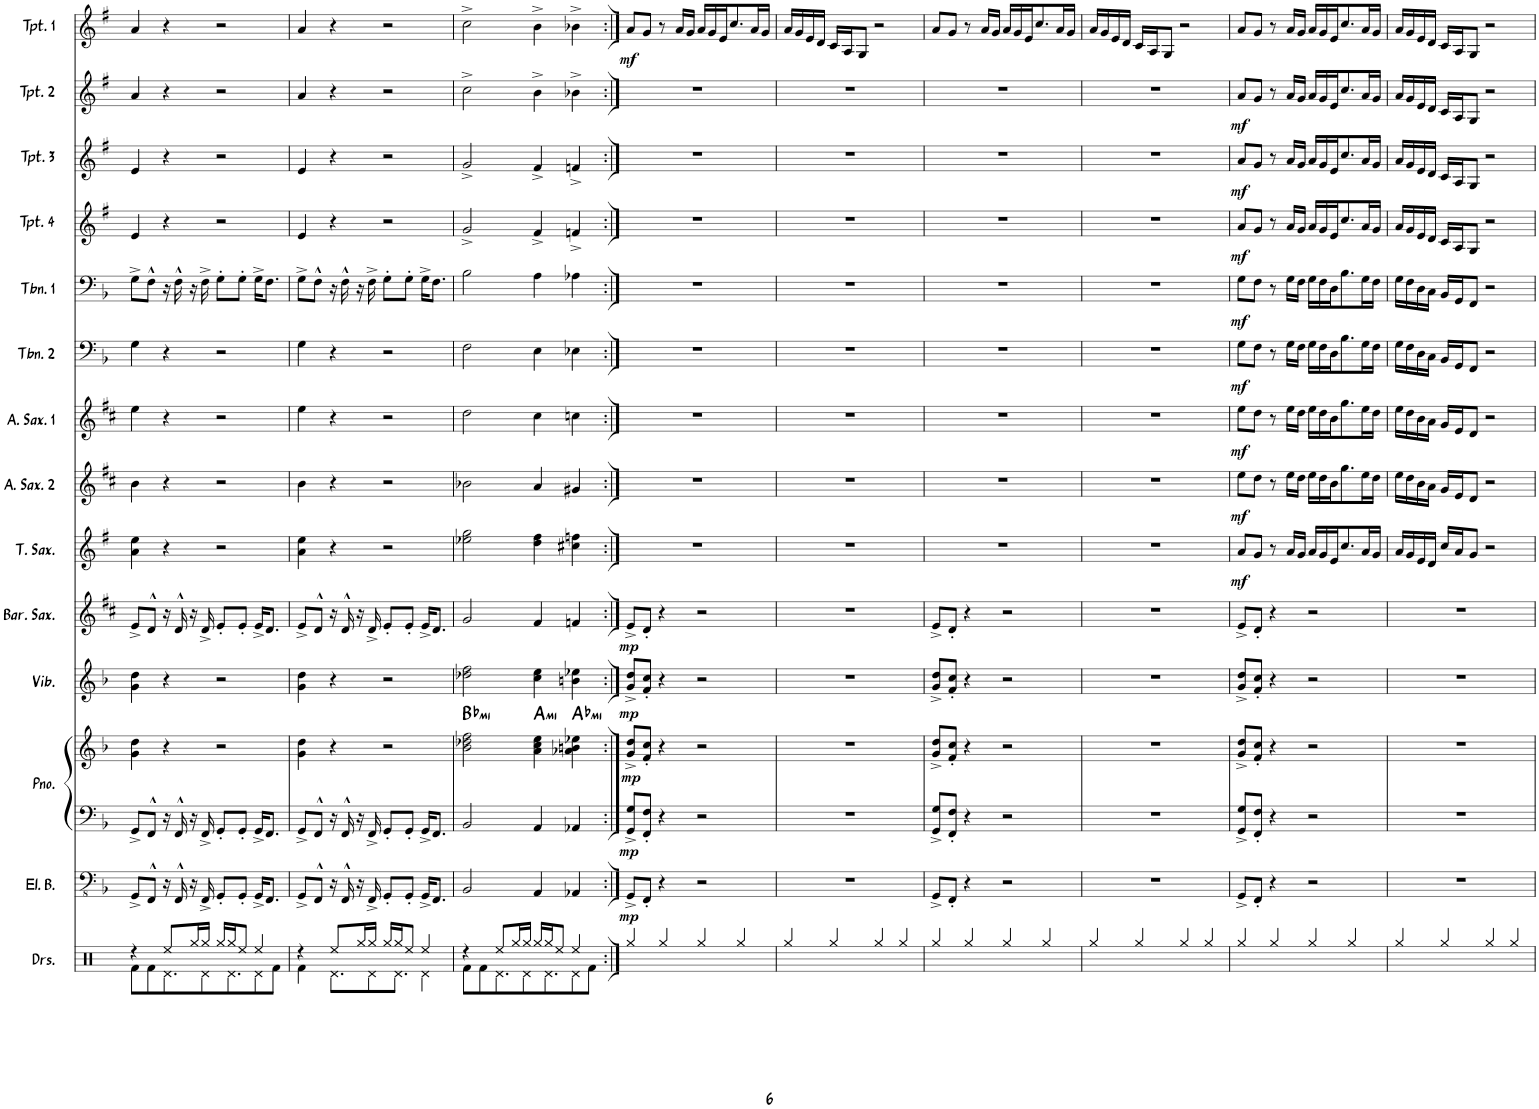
**kern	**kern	**dynam	**kern	**kern	**dynam	**harte	**kern	**dynam	**kern	**dynam	**kern	**dynam	**kern	**dynam	**kern	**dynam	**kern	**dynam	**kern	**dynam	**kern	**dynam	**kern	**dynam	**kern	**dynam	**kern	**dynam
*part14	*part13	*part13	*part12	*part12	*part12	*part12	*part11	*part11	*part10	*part10	*part9	*part9	*part8	*part8	*part7	*part7	*part6	*part6	*part5	*part5	*part4	*part4	*part3	*part3	*part2	*part2	*part1	*part1
*staff15	*staff14	*staff14	*staff13	*staff12	*staff12/13	*	*staff11	*staff11	*staff10	*staff10	*staff9	*staff9	*staff8	*staff8	*staff7	*staff7	*staff6	*staff6	*staff5	*staff5	*staff4	*staff4	*staff3	*staff3	*staff2	*staff2	*staff1	*staff1
*I"Drumset	*I"Electric Bass	*	*I"Piano	*	*	*	*I"Vibraphone	*	*I"Baritone Saxophone	*	*I"Tenor Saxophone	*	*I"Alto Saxophone 2	*	*I"Alto Saxophone 1	*	*I"Trombone 2	*	*I"Trombone 1	*	*I"Bb Trumpet 4	*	*I"Bb Trumpet 3	*	*I"Bb Trumpet 2	*	*I"Bb Trumpet 1	*
*I'Drs.	*I'El. B.	*	*I'Pno.	*	*	*	*I'Vib.	*	*I'Bar. Sax.	*	*I'T. Sax.	*	*I'A. Sax. 2	*	*I'A. Sax. 1	*	*I'Tbn. 2	*	*I'Tbn. 1	*	*I'Tpt. 4	*	*I'Tpt. 3	*	*I'Tpt. 2	*	*I'Tpt. 1	*
!!LO:PB:g=z
*clefX	*clefFv4	*	*clefF4	*clefG2	*	*	*clefG2	*	*clefG2	*	*clefG2	*	*clefG2	*	*clefG2	*	*clefF4	*	*clefF4	*	*clefG2	*	*clefG2	*	*clefG2	*	*clefG2	*
*	*	*	*	*	*	*	*	*	*Trd12c21	*	*Trd8c14	*	*Trd5c9	*	*Trd5c9	*	*	*	*	*	*Trd1c2	*	*Trd1c2	*	*Trd1c2	*	*Trd1c2	*
*k[b-]	*k[b-]	*	*k[b-]	*k[b-]	*	*	*k[b-]	*	*k[f#c#]	*	*k[f#]	*	*k[f#c#]	*	*k[f#c#]	*	*k[b-]	*	*k[b-]	*	*k[f#]	*	*k[f#]	*	*k[f#]	*	*k[f#]	*
*M4/4	*M4/4	*	*M4/4	*M4/4	*	*	*M4/4	*	*M4/4	*	*M4/4	*	*M4/4	*	*M4/4	*	*M4/4	*	*M4/4	*	*M4/4	*	*M4/4	*	*M4/4	*	*M4/4	*
=31	=31	=31	=31	=31	=31	=31	=31	=31	=31	=31	=31	=31	=31	=31	=31	=31	=31	=31	=31	=31	=31	=31	=31	=31	=31	=31	=31	=31
*^	*	*	*	*	*	*	*	*	*	*	*	*	*	*	*	*	*	*	*	*	*	*	*	*	*	*	*	*
4r	8Rf\L	8GGG^/L	.	8GG^/L	4g\ 4dd\	.	.	4g\ 4dd\	.	8e^/L	.	4a\ 4ee\	.	4b\	.	4ee\	.	4G\	.	8G^\L	.	4e/	.	4e/	.	4a/	.	4a/	.
.	8Rf\	8FFF^^/J	.	8FF^^/J	.	.	.	.	.	8d^^/J	.	.	.	.	.	.	.	.	.	8F^^\J	.	.	.	.	.	.	.	.	.
8Ree/L	8.Rd\	16r	.	16r	4r	.	.	4r	.	16r	.	4r	.	4r	.	4r	.	4r	.	16r	.	4r	.	4r	.	4r	.	4r	.
.	.	16FFF^^/	.	16FF^^/	.	.	.	.	.	16d^^/	.	.	.	.	.	.	.	.	.	16F^^\	.	.	.	.	.	.	.	.	.
16Rgg/L	.	16r	.	16r	.	.	.	.	.	16r	.	.	.	.	.	.	.	.	.	16r	.	.	.	.	.	.	.	.	.
16Rgg/JJ	8Rd\	16FFF^/	.	16FF^/	.	.	.	.	.	16d^/	.	.	.	.	.	.	.	.	.	16F^\	.	.	.	.	.	.	.	.	.
16Rgg/LL	.	8GGG'/L	.	8GG'/L	2r	.	.	2r	.	8e'/L	.	2r	.	2r	.	2r	.	2r	.	8G'\L	.	2r	.	2r	.	2r	.	2r	.
16Rgg/J	8.Rd\	.	.	.	.	.	.	.	.	.	.	.	.	.	.	.	.	.	.	.	.	.	.	.	.	.	.	.	.
8Ree/J	.	8GGG'/J	.	8GG'/J	.	.	.	.	.	8e'/J	.	.	.	.	.	.	.	.	.	8G'\J	.	.	.	.	.	.	.	.	.
4Ree/	8Rd\	16GGG^/KL	.	16GG^/KL	.	.	.	.	.	16e^/KL	.	.	.	.	.	.	.	.	.	16G^\KL	.	.	.	.	.	.	.	.	.
.	.	8.FFF/J	.	8.FF/J	.	.	.	.	.	8.d/J	.	.	.	.	.	.	.	.	.	8.F\J	.	.	.	.	.	.	.	.	.
.	8Rf\J	.	.	.	.	.	.	.	.	.	.	.	.	.	.	.	.	.	.	.	.	.	.	.	.	.	.	.	.
=32	=32	=32	=32	=32	=32	=32	=32	=32	=32	=32	=32	=32	=32	=32	=32	=32	=32	=32	=32	=32	=32	=32	=32	=32	=32	=32	=32	=32	=32
4r	4Rf\	8GGG^/L	.	8GG^/L	4g\ 4dd\	.	.	4g\ 4dd\	.	8e^/L	.	4a\ 4ee\	.	4b\	.	4ee\	.	4G\	.	8G^\L	.	4e/	.	4e/	.	4a/	.	4a/	.
.	.	8FFF^^/J	.	8FF^^/J	.	.	.	.	.	8d^^/J	.	.	.	.	.	.	.	.	.	8F^^\J	.	.	.	.	.	.	.	.	.
8Ree/L	8.Rd\L	16r	.	16r	4r	.	.	4r	.	16r	.	4r	.	4r	.	4r	.	4r	.	16r	.	4r	.	4r	.	4r	.	4r	.
.	.	16FFF^^/	.	16FF^^/	.	.	.	.	.	16d^^/	.	.	.	.	.	.	.	.	.	16F^^\	.	.	.	.	.	.	.	.	.
16Rgg/L	.	16r	.	16r	.	.	.	.	.	16r	.	.	.	.	.	.	.	.	.	16r	.	.	.	.	.	.	.	.	.
16Rgg/JJ	8Rd\	16FFF^/	.	16FF^/	.	.	.	.	.	16d^/	.	.	.	.	.	.	.	.	.	16F^\	.	.	.	.	.	.	.	.	.
16Rgg/LL	.	8GGG'/L	.	8GG'/L	2r	.	.	2r	.	8e'/L	.	2r	.	2r	.	2r	.	2r	.	8G'\L	.	2r	.	2r	.	2r	.	2r	.
16Rgg/J	8.Rd\J	.	.	.	.	.	.	.	.	.	.	.	.	.	.	.	.	.	.	.	.	.	.	.	.	.	.	.	.
8Ree/J	.	8GGG'/J	.	8GG'/J	.	.	.	.	.	8e'/J	.	.	.	.	.	.	.	.	.	8G'\J	.	.	.	.	.	.	.	.	.
4Ree/	4Rd\	16GGG^/KL	.	16GG^/KL	.	.	.	.	.	16e^/KL	.	.	.	.	.	.	.	.	.	16G^\KL	.	.	.	.	.	.	.	.	.
.	.	8.FFF/J	.	8.FF/J	.	.	.	.	.	8.d/J	.	.	.	.	.	.	.	.	.	8.F\J	.	.	.	.	.	.	.	.	.
=33	=33	=33	=33	=33	=33	=33	=33	=33	=33	=33	=33	=33	=33	=33	=33	=33	=33	=33	=33	=33	=33	=33	=33	=33	=33	=33	=33	=33	=33
!	!	!	!	!	!	!	!LO:H:kt=mi	!	!	!	!	!	!	!	!	!	!	!	!	!	!	!	!	!	!	!	!	!	!
4r	8Rf\L	2BBB-/	.	2BB-/	2b-\ 2dd-X\ 2ff\	.	Bb:min	2dd-X\ 2ff\	.	2g/	.	2ee-X\ 2gg\	.	2b-X\	.	2dd\	.	2F\	.	2B-\	.	2g^/	.	2g^/	.	2cc^\	.	2cc^\	.
.	8Rf\	.	.	.	.	.	.	.	.	.	.	.	.	.	.	.	.	.	.	.	.	.	.	.	.	.	.	.	.
8Ree/L	8.Rd\	.	.	.	.	.	.	.	.	.	.	.	.	.	.	.	.	.	.	.	.	.	.	.	.	.	.	.	.
16Rgg/L	.	.	.	.	.	.	.	.	.	.	.	.	.	.	.	.	.	.	.	.	.	.	.	.	.	.	.	.	.
16Rgg/JJ	8Rd\	.	.	.	.	.	.	.	.	.	.	.	.	.	.	.	.	.	.	.	.	.	.	.	.	.	.	.	.
!	!	!	!	!	!	!	!LO:H:kt=mi	!	!	!	!	!	!	!	!	!	!	!	!	!	!	!	!	!	!	!	!	!	!
16Rgg/LL	.	4AAA/	.	4AA/	4a\ 4cc\ 4ee\	.	A:min	4cc\ 4ee\	.	4f#/	.	4dd\ 4ff#\	.	4a/	.	4cc#\	.	4E\	.	4A\	.	4f#^/	.	4f#^/	.	4b^\	.	4b^\	.
16Rgg/J	8.Rd\	.	.	.	.	.	.	.	.	.	.	.	.	.	.	.	.	.	.	.	.	.	.	.	.	.	.	.	.
8Ree/J	.	.	.	.	.	.	.	.	.	.	.	.	.	.	.	.	.	.	.	.	.	.	.	.	.	.	.	.	.
!	!	!	!	!	!	!	!LO:H:kt=mi	!	!	!	!	!	!	!	!	!	!	!	!	!	!	!	!	!	!	!	!	!	!
4Ree/	8Rd\	4AAA-X/	.	4AA-X/	4a-X\ 4bn\ 4ee-X\	.	Ab:min	4bn\ 4ee-X\	.	4fn/	.	4cc#X\ 4ffn\	.	4g#X/	.	4ccn\	.	4E-X\	.	4A-X\	.	4fn^/	.	4fn^/	.	4b-X^\	.	4b-X^\	.
.	8Rf\J	.	.	.	.	.	.	.	.	.	.	.	.	.	.	.	.	.	.	.	.	.	.	.	.	.	.	.	.
=34:|!	=34:|!	=34:|!	=34:|!	=34:|!	=34:|!	=34:|!	=34:|!	=34:|!	=34:|!	=34:|!	=34:|!	=34:|!	=34:|!	=34:|!	=34:|!	=34:|!	=34:|!	=34:|!	=34:|!	=34:|!	=34:|!	=34:|!	=34:|!	=34:|!	=34:|!	=34:|!	=34:|!	=34:|!	=34:|!
!	!	!	!LO:DY:b	!	!	!LO:DY:b=2	!	!	!	!	!	!	!	!	!	!	!	!	!	!	!	!	!	!	!	!	!	!	!
!	!	!	!	!	!	!LO:DY:n=1:b	!	!	!LO:DY:b	!	!LO:DY:b	!	!	!	!	!	!	!	!	!	!	!	!	!	!	!	!	!	!LO:DY:b
*v	*v	*	*	*	*	*	*	*	*	*	*	*	*	*	*	*	*	*	*	*	*	*	*	*	*	*	*	*	*
4Rgg/	8GGG^/L	mp	8GG/^ 8G/^L	8g/^ 8dd/^L	mp mp	.	8g/^ 8dd/^L	mp	8e^/L	mp	1r	.	1r	.	1r	.	1r	.	1r	.	1r	.	1r	.	1r	.	8a/L	mf
.	8FFF'/J	.	8FF/' 8F/'J	8f/' 8cc/'J	.	.	8f/' 8cc/'J	.	8d'/J	.	.	.	.	.	.	.	.	.	.	.	.	.	.	.	.	.	8g/J	.
4Rgg/	4r	.	4r	4r	.	.	4r	.	4r	.	.	.	.	.	.	.	.	.	.	.	.	.	.	.	.	.	8r	.
.	.	.	.	.	.	.	.	.	.	.	.	.	.	.	.	.	.	.	.	.	.	.	.	.	.	.	16a/LL	.
.	.	.	.	.	.	.	.	.	.	.	.	.	.	.	.	.	.	.	.	.	.	.	.	.	.	.	16g/JJ	.
4Rgg/	2r	.	2r	2r	.	.	2r	.	2r	.	.	.	.	.	.	.	.	.	.	.	.	.	.	.	.	.	16a/LL	.
.	.	.	.	.	.	.	.	.	.	.	.	.	.	.	.	.	.	.	.	.	.	.	.	.	.	.	16g/	.
.	.	.	.	.	.	.	.	.	.	.	.	.	.	.	.	.	.	.	.	.	.	.	.	.	.	.	16e/J	.
.	.	.	.	.	.	.	.	.	.	.	.	.	.	.	.	.	.	.	.	.	.	.	.	.	.	.	8.cc/	.
4Rgg/	.	.	.	.	.	.	.	.	.	.	.	.	.	.	.	.	.	.	.	.	.	.	.	.	.	.	.	.
.	.	.	.	.	.	.	.	.	.	.	.	.	.	.	.	.	.	.	.	.	.	.	.	.	.	.	16a/L	.
.	.	.	.	.	.	.	.	.	.	.	.	.	.	.	.	.	.	.	.	.	.	.	.	.	.	.	16g/JJ	.
=35	=35	=35	=35	=35	=35	=35	=35	=35	=35	=35	=35	=35	=35	=35	=35	=35	=35	=35	=35	=35	=35	=35	=35	=35	=35	=35	=35	=35
4Rgg/	1r	.	1r	1r	.	.	1r	.	1r	.	1r	.	1r	.	1r	.	1r	.	1r	.	1r	.	1r	.	1r	.	16a/LL	.
.	.	.	.	.	.	.	.	.	.	.	.	.	.	.	.	.	.	.	.	.	.	.	.	.	.	.	16g/	.
.	.	.	.	.	.	.	.	.	.	.	.	.	.	.	.	.	.	.	.	.	.	.	.	.	.	.	16e/	.
.	.	.	.	.	.	.	.	.	.	.	.	.	.	.	.	.	.	.	.	.	.	.	.	.	.	.	16d/JJ	.
4Rgg/	.	.	.	.	.	.	.	.	.	.	.	.	.	.	.	.	.	.	.	.	.	.	.	.	.	.	16c/LL	.
.	.	.	.	.	.	.	.	.	.	.	.	.	.	.	.	.	.	.	.	.	.	.	.	.	.	.	16A/J	.
.	.	.	.	.	.	.	.	.	.	.	.	.	.	.	.	.	.	.	.	.	.	.	.	.	.	.	8G/J	.
4Rgg/	.	.	.	.	.	.	.	.	.	.	.	.	.	.	.	.	.	.	.	.	.	.	.	.	.	.	2r	.
4Rgg/	.	.	.	.	.	.	.	.	.	.	.	.	.	.	.	.	.	.	.	.	.	.	.	.	.	.	.	.
=36	=36	=36	=36	=36	=36	=36	=36	=36	=36	=36	=36	=36	=36	=36	=36	=36	=36	=36	=36	=36	=36	=36	=36	=36	=36	=36	=36	=36
4Rgg/	8GGG^/L	.	8GG/^ 8G/^L	8g/^ 8dd/^L	.	.	8g/^ 8dd/^L	.	8e^/L	.	1r	.	1r	.	1r	.	1r	.	1r	.	1r	.	1r	.	1r	.	8a/L	.
.	8FFF'/J	.	8FF/' 8F/'J	8f/' 8cc/'J	.	.	8f/' 8cc/'J	.	8d'/J	.	.	.	.	.	.	.	.	.	.	.	.	.	.	.	.	.	8g/J	.
4Rgg/	4r	.	4r	4r	.	.	4r	.	4r	.	.	.	.	.	.	.	.	.	.	.	.	.	.	.	.	.	8r	.
.	.	.	.	.	.	.	.	.	.	.	.	.	.	.	.	.	.	.	.	.	.	.	.	.	.	.	16a/LL	.
.	.	.	.	.	.	.	.	.	.	.	.	.	.	.	.	.	.	.	.	.	.	.	.	.	.	.	16g/JJ	.
4Rgg/	2r	.	2r	2r	.	.	2r	.	2r	.	.	.	.	.	.	.	.	.	.	.	.	.	.	.	.	.	16a/LL	.
.	.	.	.	.	.	.	.	.	.	.	.	.	.	.	.	.	.	.	.	.	.	.	.	.	.	.	16g/	.
.	.	.	.	.	.	.	.	.	.	.	.	.	.	.	.	.	.	.	.	.	.	.	.	.	.	.	16e/J	.
.	.	.	.	.	.	.	.	.	.	.	.	.	.	.	.	.	.	.	.	.	.	.	.	.	.	.	8.cc/	.
4Rgg/	.	.	.	.	.	.	.	.	.	.	.	.	.	.	.	.	.	.	.	.	.	.	.	.	.	.	.	.
.	.	.	.	.	.	.	.	.	.	.	.	.	.	.	.	.	.	.	.	.	.	.	.	.	.	.	16a/L	.
.	.	.	.	.	.	.	.	.	.	.	.	.	.	.	.	.	.	.	.	.	.	.	.	.	.	.	16g/JJ	.
=37	=37	=37	=37	=37	=37	=37	=37	=37	=37	=37	=37	=37	=37	=37	=37	=37	=37	=37	=37	=37	=37	=37	=37	=37	=37	=37	=37	=37
4Rgg/	1r	.	1r	1r	.	.	1r	.	1r	.	1r	.	1r	.	1r	.	1r	.	1r	.	1r	.	1r	.	1r	.	16a/LL	.
.	.	.	.	.	.	.	.	.	.	.	.	.	.	.	.	.	.	.	.	.	.	.	.	.	.	.	16g/	.
.	.	.	.	.	.	.	.	.	.	.	.	.	.	.	.	.	.	.	.	.	.	.	.	.	.	.	16e/	.
.	.	.	.	.	.	.	.	.	.	.	.	.	.	.	.	.	.	.	.	.	.	.	.	.	.	.	16d/JJ	.
4Rgg/	.	.	.	.	.	.	.	.	.	.	.	.	.	.	.	.	.	.	.	.	.	.	.	.	.	.	16c/LL	.
.	.	.	.	.	.	.	.	.	.	.	.	.	.	.	.	.	.	.	.	.	.	.	.	.	.	.	16A/J	.
.	.	.	.	.	.	.	.	.	.	.	.	.	.	.	.	.	.	.	.	.	.	.	.	.	.	.	8G/J	.
4Rgg/	.	.	.	.	.	.	.	.	.	.	.	.	.	.	.	.	.	.	.	.	.	.	.	.	.	.	2r	.
4Rgg/	.	.	.	.	.	.	.	.	.	.	.	.	.	.	.	.	.	.	.	.	.	.	.	.	.	.	.	.
=38	=38	=38	=38	=38	=38	=38	=38	=38	=38	=38	=38	=38	=38	=38	=38	=38	=38	=38	=38	=38	=38	=38	=38	=38	=38	=38	=38	=38
!	!	!	!	!	!	!	!	!	!	!	!	!LO:DY:b	!	!LO:DY:b	!	!LO:DY:b	!	!LO:DY:b	!	!LO:DY:b	!	!LO:DY:b	!	!LO:DY:b	!	!LO:DY:b	!	!
4Rgg/	8GGG^/L	.	8GG/^ 8G/^L	8g/^ 8dd/^L	.	.	8g/^ 8dd/^L	.	8e^/L	.	8a/L	mf	8ee\L	mf	8ee\L	mf	8G\L	mf	8G\L	mf	8a/L	mf	8a/L	mf	8a/L	mf	8a/L	.
.	8FFF'/J	.	8FF/' 8F/'J	8f/' 8cc/'J	.	.	8f/' 8cc/'J	.	8d'/J	.	8g/J	.	8dd\J	.	8dd\J	.	8F\J	.	8F\J	.	8g/J	.	8g/J	.	8g/J	.	8g/J	.
4Rgg/	4r	.	4r	4r	.	.	4r	.	4r	.	8r	.	8r	.	8r	.	8r	.	8r	.	8r	.	8r	.	8r	.	8r	.
.	.	.	.	.	.	.	.	.	.	.	16a/LL	.	16ee\LL	.	16ee\LL	.	16G\LL	.	16G\LL	.	16a/LL	.	16a/LL	.	16a/LL	.	16a/LL	.
.	.	.	.	.	.	.	.	.	.	.	16g/JJ	.	16dd\JJ	.	16dd\JJ	.	16F\JJ	.	16F\JJ	.	16g/JJ	.	16g/JJ	.	16g/JJ	.	16g/JJ	.
4Rgg/	2r	.	2r	2r	.	.	2r	.	2r	.	16a/LL	.	16ee\LL	.	16ee\LL	.	16G\LL	.	16G\LL	.	16a/LL	.	16a/LL	.	16a/LL	.	16a/LL	.
.	.	.	.	.	.	.	.	.	.	.	16g/	.	16dd\	.	16dd\	.	16F\	.	16F\	.	16g/	.	16g/	.	16g/	.	16g/	.
.	.	.	.	.	.	.	.	.	.	.	16e/J	.	16b\J	.	16b\J	.	16D\J	.	16D\J	.	16e/J	.	16e/J	.	16e/J	.	16e/J	.
.	.	.	.	.	.	.	.	.	.	.	8.cc/	.	8.gg\	.	8.gg\	.	8.B-\	.	8.B-\	.	8.cc/	.	8.cc/	.	8.cc/	.	8.cc/	.
4Rgg/	.	.	.	.	.	.	.	.	.	.	.	.	.	.	.	.	.	.	.	.	.	.	.	.	.	.	.	.
.	.	.	.	.	.	.	.	.	.	.	16a/L	.	16ee\L	.	16ee\L	.	16G\L	.	16G\L	.	16a/L	.	16a/L	.	16a/L	.	16a/L	.
.	.	.	.	.	.	.	.	.	.	.	16g/JJ	.	16dd\JJ	.	16dd\JJ	.	16F\JJ	.	16F\JJ	.	16g/JJ	.	16g/JJ	.	16g/JJ	.	16g/JJ	.
=39	=39	=39	=39	=39	=39	=39	=39	=39	=39	=39	=39	=39	=39	=39	=39	=39	=39	=39	=39	=39	=39	=39	=39	=39	=39	=39	=39	=39
4Rgg/	1r	.	1r	1r	.	.	1r	.	1r	.	16a/LL	.	16ee\LL	.	16ee\LL	.	16G\LL	.	16G\LL	.	16a/LL	.	16a/LL	.	16a/LL	.	16a/LL	.
.	.	.	.	.	.	.	.	.	.	.	16g/	.	16dd\	.	16dd\	.	16F\	.	16F\	.	16g/	.	16g/	.	16g/	.	16g/	.
.	.	.	.	.	.	.	.	.	.	.	16e/	.	16b\	.	16b\	.	16D\	.	16D\	.	16e/	.	16e/	.	16e/	.	16e/	.
.	.	.	.	.	.	.	.	.	.	.	16d/JJ	.	16a\JJ	.	16a\JJ	.	16C\JJ	.	16C\JJ	.	16d/JJ	.	16d/JJ	.	16d/JJ	.	16d/JJ	.
4Rgg/	.	.	.	.	.	.	.	.	.	.	16cc/LL	.	16g/LL	.	16g/LL	.	16BB-/LL	.	16BB-/LL	.	16c/LL	.	16c/LL	.	16c/LL	.	16c/LL	.
.	.	.	.	.	.	.	.	.	.	.	16a/J	.	16e/J	.	16e/J	.	16GG/J	.	16GG/J	.	16A/J	.	16A/J	.	16A/J	.	16A/J	.
.	.	.	.	.	.	.	.	.	.	.	8g/J	.	8d/J	.	8d/J	.	8FF/J	.	8FF/J	.	8G/J	.	8G/J	.	8G/J	.	8G/J	.
4Rgg/	.	.	.	.	.	.	.	.	.	.	2r	.	2r	.	2r	.	2r	.	2r	.	2r	.	2r	.	2r	.	2r	.
4Rgg/	.	.	.	.	.	.	.	.	.	.	.	.	.	.	.	.	.	.	.	.	.	.	.	.	.	.	.	.
=	=	=	=	=	=	=	=	=	=	=	=	=	=	=	=	=	=	=	=	=	=	=	=	=	=	=	=	=
*-	*-	*-	*-	*-	*-	*-	*-	*-	*-	*-	*-	*-	*-	*-	*-	*-	*-	*-	*-	*-	*-	*-	*-	*-	*-	*-	*-	*-
